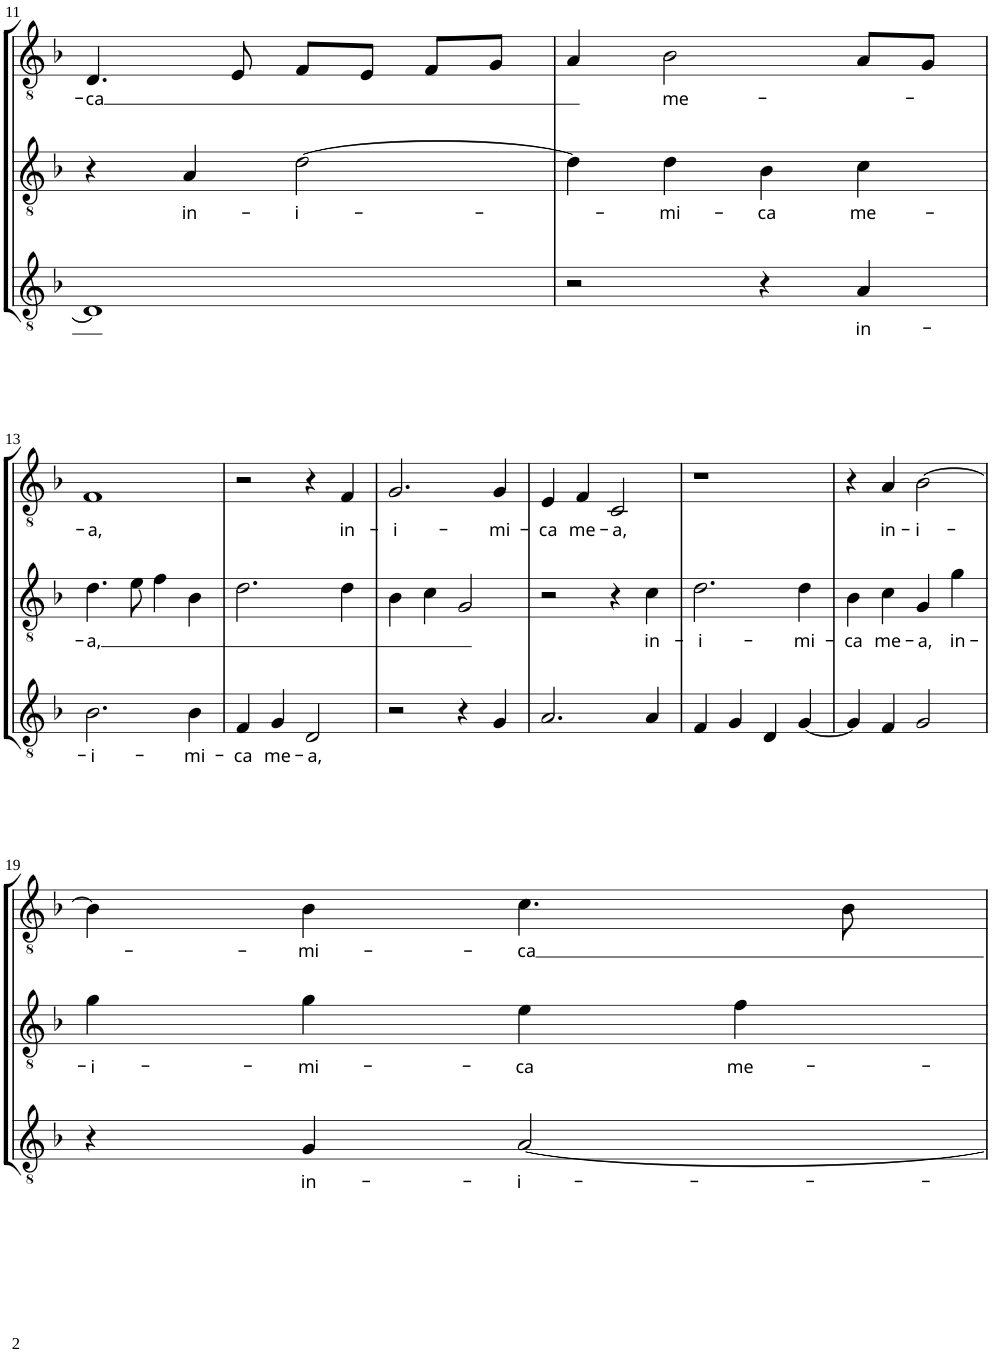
**kern	**text	**kern	**text	**kern	**text
*part3	*part3	*part2	*part2	*part1	*part1
*staff3	*staff3	*staff2	*staff2	*staff1	*staff1
!!LO:PB:g=z
*clefGv2	*	*clefGv2	*	*clefGv2	*
*k[b-]	*	*k[b-]	*	*k[b-]	*
*d:	*	*d:	*	*d:	*
*M2/2	*	*M2/2	*	*M2/2	*
*met(c|)	*	*met(c|)	*	*met(c|)	*
=11	=11	=11	=11	=11	=11
!	!	!	!	!	!LO:LY:b
1D]	.	4r	.	4.D/	-ca
!	!	!	!LO:LY:b	!	!
.	.	4A/	in-	.	.
.	.	.	.	8E/	.
!	!	!	!LO:LY:b	!	!
.	.	[2d\	-i-	8F/L	.
.	.	.	.	8E/J	.
.	.	.	.	8F/L	.
.	.	.	.	8G/J	.
=12	=12	=12	=12	=12	=12
2r	.	4d\]	.	4A/	.
!	!	!	!LO:LY:b	!	!LO:LY:b
.	.	4d\	-mi-	2B-\	me-
!	!	!	!LO:LY:b	!	!
4r	.	4B-\	-ca	.	.
!	!LO:LY:b	!	!LO:LY:b	!	!
4A/	in-	4c\	me-	8A/L	.
.	.	.	.	8G/J	.
!!LO:LB:g=z
=13	=13	=13	=13	=13	=13
!	!LO:LY:b	!	!LO:LY:b	!	!LO:LY:b
2.B-\	-i-	4.d\	-a,	1F	-a,
.	.	8e\	.	.	.
.	.	4f\	.	.	.
!	!LO:LY:b	!	!	!	!
4B-\	-mi-	4B-\	.	.	.
=14	=14	=14	=14	=14	=14
!	!LO:LY:b	!	!	!	!
4F/	-ca	2.d\	.	2r	.
!	!LO:LY:b	!	!	!	!
4G/	me-	.	.	.	.
!	!LO:LY:b	!	!	!	!
2D/	-a,	.	.	4r	.
!	!	!	!	!	!LO:LY:b
.	.	4d\	.	4F/	in-
=15	=15	=15	=15	=15	=15
!	!	!	!	!	!LO:LY:b
2r	.	4B-\	.	2.G/	-i-
.	.	4c\	.	.	.
4r	.	2G/	.	.	.
!	!	!	!	!	!LO:LY:b
4G/	.	.	.	4G/	-mi-
=16	=16	=16	=16	=16	=16
!	!	!	!	!	!LO:LY:b
2.A/	.	2r	.	4E/	-ca
!	!	!	!	!	!LO:LY:b
.	.	.	.	4F/	me-
!	!	!	!	!	!LO:LY:b
.	.	4r	.	2C/	-a,
!	!	!	!LO:LY:b	!	!
4A/	.	4c\	in-	.	.
=17	=17	=17	=17	=17	=17
!	!	!	!LO:LY:b	!	!
4F/	.	2.d\	-i-	1r	.
4G/	.	.	.	.	.
4D/	.	.	.	.	.
!	!	!	!LO:LY:b	!	!
[4G/	.	4d\	-mi-	.	.
=18	=18	=18	=18	=18	=18
!	!	!	!LO:LY:b	!	!
4G/]	.	4B-\	-ca	4r	.
!	!	!	!LO:LY:b	!	!LO:LY:b
4F/	.	4c\	me-	4A/	in-
!	!	!	!LO:LY:b	!	!LO:LY:b
2G/	.	4G/	-a,	[2B-\	-i-
!	!	!	!LO:LY:b	!	!
.	.	4g\	in-	.	.
!!LO:LB:g=z
=19	=19	=19	=19	=19	=19
!	!	!	!LO:LY:b	!	!
4r	.	4g\	-i-	4B-\]	.
!	!LO:LY:b	!	!LO:LY:b	!	!LO:LY:b
4G/	in-	4g\	-mi-	4B-\	-mi-
!	!LO:LY:b	!	!LO:LY:b	!	!LO:LY:b
[2A/	-i-	4e\	-ca	4.c\	-ca
!	!	!	!LO:LY:b	!	!
.	.	4f\	me-	.	.
.	.	.	.	8B-\	.
=	=	=	=	=	=
*-	*-	*-	*-	*-	*-
